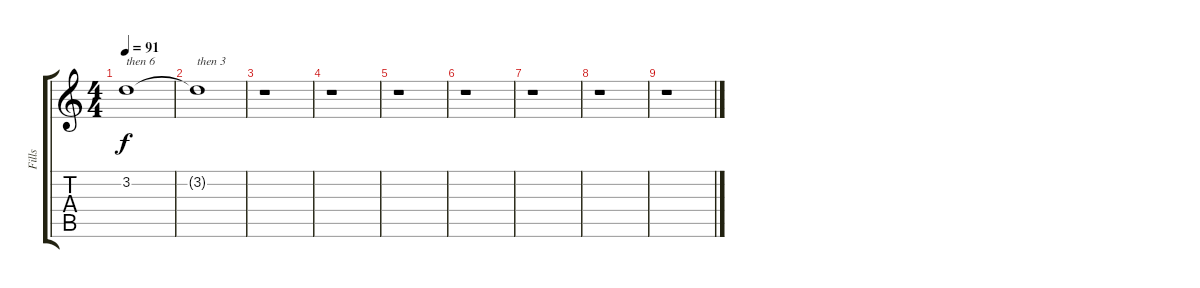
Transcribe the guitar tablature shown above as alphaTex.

\track ("Fills" "Fills") {instrument overdrivenguitar}
\staff {score tabs}
\tuning (E4 B3 G3 D3 A2 D2) {hide}
\ts (4 4)
\tempo 91
\clef g2
\ks c
3.2{t}.1{txt "then 6" dy f} |
3.2{t}.1{txt "then 3" volume 13} |
r.1 |
r.1 |
r.1 |
r.1 |
r.1 |
r.1 |
r.1
